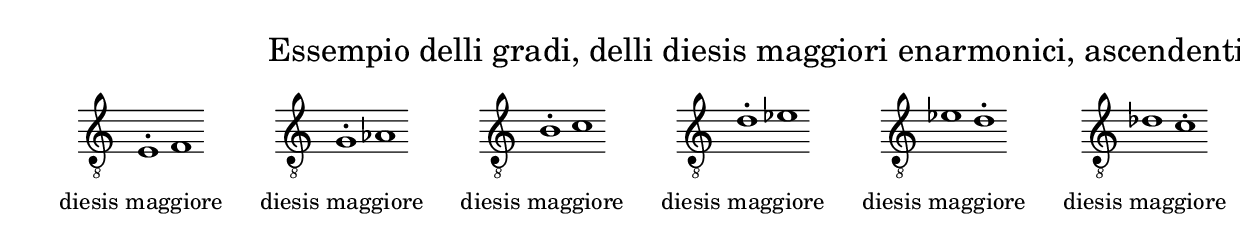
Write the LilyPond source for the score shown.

\version "2.22.2"

% Auto generated file

\header {
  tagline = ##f
}

dot = {
   \once \override Script.add-stem-support = ##f
   \once \override Script.toward-stem-shift = 0
   \once \override Script.skyline-horizontal-padding = 0
   \once \override Script.direction = 1
   \once \override Script.font-size = 1
}

\markup {
  \center-column {
    \line {
      \center-align
      \fontsize#3 { \concat { \normal-text "Essempio delli gradi, delli diesis maggiori enarmonici, ascendenti e discendenti"} }
    }
    \null
    \line {
      \center-column {

        \line {
          \score {
            <<
              \new Staff \with { instrumentName = ""} {
                \override Staff.TimeSignature.stencil = ##f
                \override Staff.NoteHead.style = #'baroque
                \accidentalStyle Score.forget
                \cadenzaOn
                \clef "treble_8"
                \key c #`((0 . ,NATURAL) (1 . ,NATURAL) (2 . ,NATURAL)
                          (3 . ,NATURAL) (4 . ,NATURAL) (5 . ,NATURAL)
                          (6 . ,NATURAL))  \dot e1-.  f1 
                \cadenzaOff
              }
            >>
            \layout {
              \context {
                \Score
                \override SpacingSpanner.common-shortest-duration = #(ly:make-moment 1)
              }
            }
          }
        }
        \null
        \line {
          \left-align {  \normal-text "diesis maggiore" }
        }

      }
      \hspace #3 
      \center-column {

        \line {
          \score {
            <<
              \new Staff \with { instrumentName = ""} {
                \override Staff.TimeSignature.stencil = ##f
                \override Staff.NoteHead.style = #'baroque
                \accidentalStyle Score.forget
                \cadenzaOn
                \clef "treble_8"
                \key c #`((0 . ,NATURAL) (1 . ,NATURAL) (2 . ,NATURAL)
                          (3 . ,NATURAL) (4 . ,NATURAL) (5 . ,NATURAL)
                          (6 . ,NATURAL))  \dot g1-.  as1 
                \cadenzaOff
              }
            >>
            \layout {
              \context {
                \Score
                \override SpacingSpanner.common-shortest-duration = #(ly:make-moment 1)
              }
            }
          }
        }
        \null
        \line {
          \left-align {  \normal-text "diesis maggiore" }
        }

      }
      \hspace #3 
      \center-column {

        \line {
          \score {
            <<
              \new Staff \with { instrumentName = ""} {
                \override Staff.TimeSignature.stencil = ##f
                \override Staff.NoteHead.style = #'baroque
                \accidentalStyle Score.forget
                \cadenzaOn
                \clef "treble_8"
                \key c #`((0 . ,NATURAL) (1 . ,NATURAL) (2 . ,NATURAL)
                          (3 . ,NATURAL) (4 . ,NATURAL) (5 . ,NATURAL)
                          (6 . ,NATURAL))  \dot b1-.  c'1 
                \cadenzaOff
              }
            >>
            \layout {
              \context {
                \Score
                \override SpacingSpanner.common-shortest-duration = #(ly:make-moment 1)
              }
            }
          }
        }
        \null
        \line {
          \left-align {  \normal-text "diesis maggiore" }
        }

      }
      \hspace #3 
      \center-column {

        \line {
          \score {
            <<
              \new Staff \with { instrumentName = ""} {
                \override Staff.TimeSignature.stencil = ##f
                \override Staff.NoteHead.style = #'baroque
                \accidentalStyle Score.forget
                \cadenzaOn
                \clef "treble_8"
                \key c #`((0 . ,NATURAL) (1 . ,NATURAL) (2 . ,NATURAL)
                          (3 . ,NATURAL) (4 . ,NATURAL) (5 . ,NATURAL)
                          (6 . ,NATURAL))  \dot d'1-.  es'1 
                \cadenzaOff
              }
            >>
            \layout {
              \context {
                \Score
                \override SpacingSpanner.common-shortest-duration = #(ly:make-moment 1)
              }
            }
          }
        }
        \null
        \line {
          \left-align {  \normal-text "diesis maggiore" }
        }

      }
      \hspace #3 
      \center-column {

        \line {
          \score {
            <<
              \new Staff \with { instrumentName = ""} {
                \override Staff.TimeSignature.stencil = ##f
                \override Staff.NoteHead.style = #'baroque
                \accidentalStyle Score.forget
                \cadenzaOn
                \clef "treble_8"
                \key c #`((0 . ,NATURAL) (1 . ,NATURAL) (2 . ,NATURAL)
                          (3 . ,NATURAL) (4 . ,NATURAL) (5 . ,NATURAL)
                          (6 . ,NATURAL))  es'1  \dot d'1-. 
                \cadenzaOff
              }
            >>
            \layout {
              \context {
                \Score
                \override SpacingSpanner.common-shortest-duration = #(ly:make-moment 1)
              }
            }
          }
        }
        \null
        \line {
          \left-align {  \normal-text "diesis maggiore" }
        }

      }
      \hspace #3 
      \center-column {

        \line {
          \score {
            <<
              \new Staff \with { instrumentName = ""} {
                \override Staff.TimeSignature.stencil = ##f
                \override Staff.NoteHead.style = #'baroque
                \accidentalStyle Score.forget
                \cadenzaOn
                \clef "treble_8"
                \key c #`((0 . ,NATURAL) (1 . ,NATURAL) (2 . ,NATURAL)
                          (3 . ,NATURAL) (4 . ,NATURAL) (5 . ,NATURAL)
                          (6 . ,NATURAL))  des'1  \dot c'1-. 
                \cadenzaOff
              }
            >>
            \layout {
              \context {
                \Score
                \override SpacingSpanner.common-shortest-duration = #(ly:make-moment 1)
              }
            }
          }
        }
        \null
        \line {
          \left-align {  \normal-text "diesis maggiore" }
        }

      }
      \hspace #3 
      \center-column {

        \line {
          \score {
            <<
              \new Staff \with { instrumentName = ""} {
                \override Staff.TimeSignature.stencil = ##f
                \override Staff.NoteHead.style = #'baroque
                \accidentalStyle Score.forget
                \cadenzaOn
                \clef "treble_8"
                \key c #`((0 . ,NATURAL) (1 . ,NATURAL) (2 . ,NATURAL)
                          (3 . ,NATURAL) (4 . ,NATURAL) (5 . ,NATURAL)
                          (6 . ,NATURAL))  c'1  \dot b1-. 
                \cadenzaOff
              }
            >>
            \layout {
              \context {
                \Score
                \override SpacingSpanner.common-shortest-duration = #(ly:make-moment 1)
              }
            }
          }
        }
        \null
        \line {
          \left-align {  \normal-text "diesis maggiore" }
        }

      }
      \hspace #3 
      \center-column {

        \line {
          \score {
            <<
              \new Staff \with { instrumentName = ""} {
                \override Staff.TimeSignature.stencil = ##f
                \override Staff.NoteHead.style = #'baroque
                \accidentalStyle Score.forget
                \cadenzaOn
                \clef "treble_8"
                \key c #`((0 . ,NATURAL) (1 . ,NATURAL) (2 . ,NATURAL)
                          (3 . ,NATURAL) (4 . ,NATURAL) (5 . ,NATURAL)
                          (6 . ,NATURAL))  \dot a1-.  \dot as1-. 
                \cadenzaOff
              }
            >>
            \layout {
              \context {
                \Score
                \override SpacingSpanner.common-shortest-duration = #(ly:make-moment 1)
              }
            }
          }
        }
        \null
        \line {
          \left-align {  \normal-text "diesis maggiore" }
        }

      }
      \hspace #3 

    }
  }
}